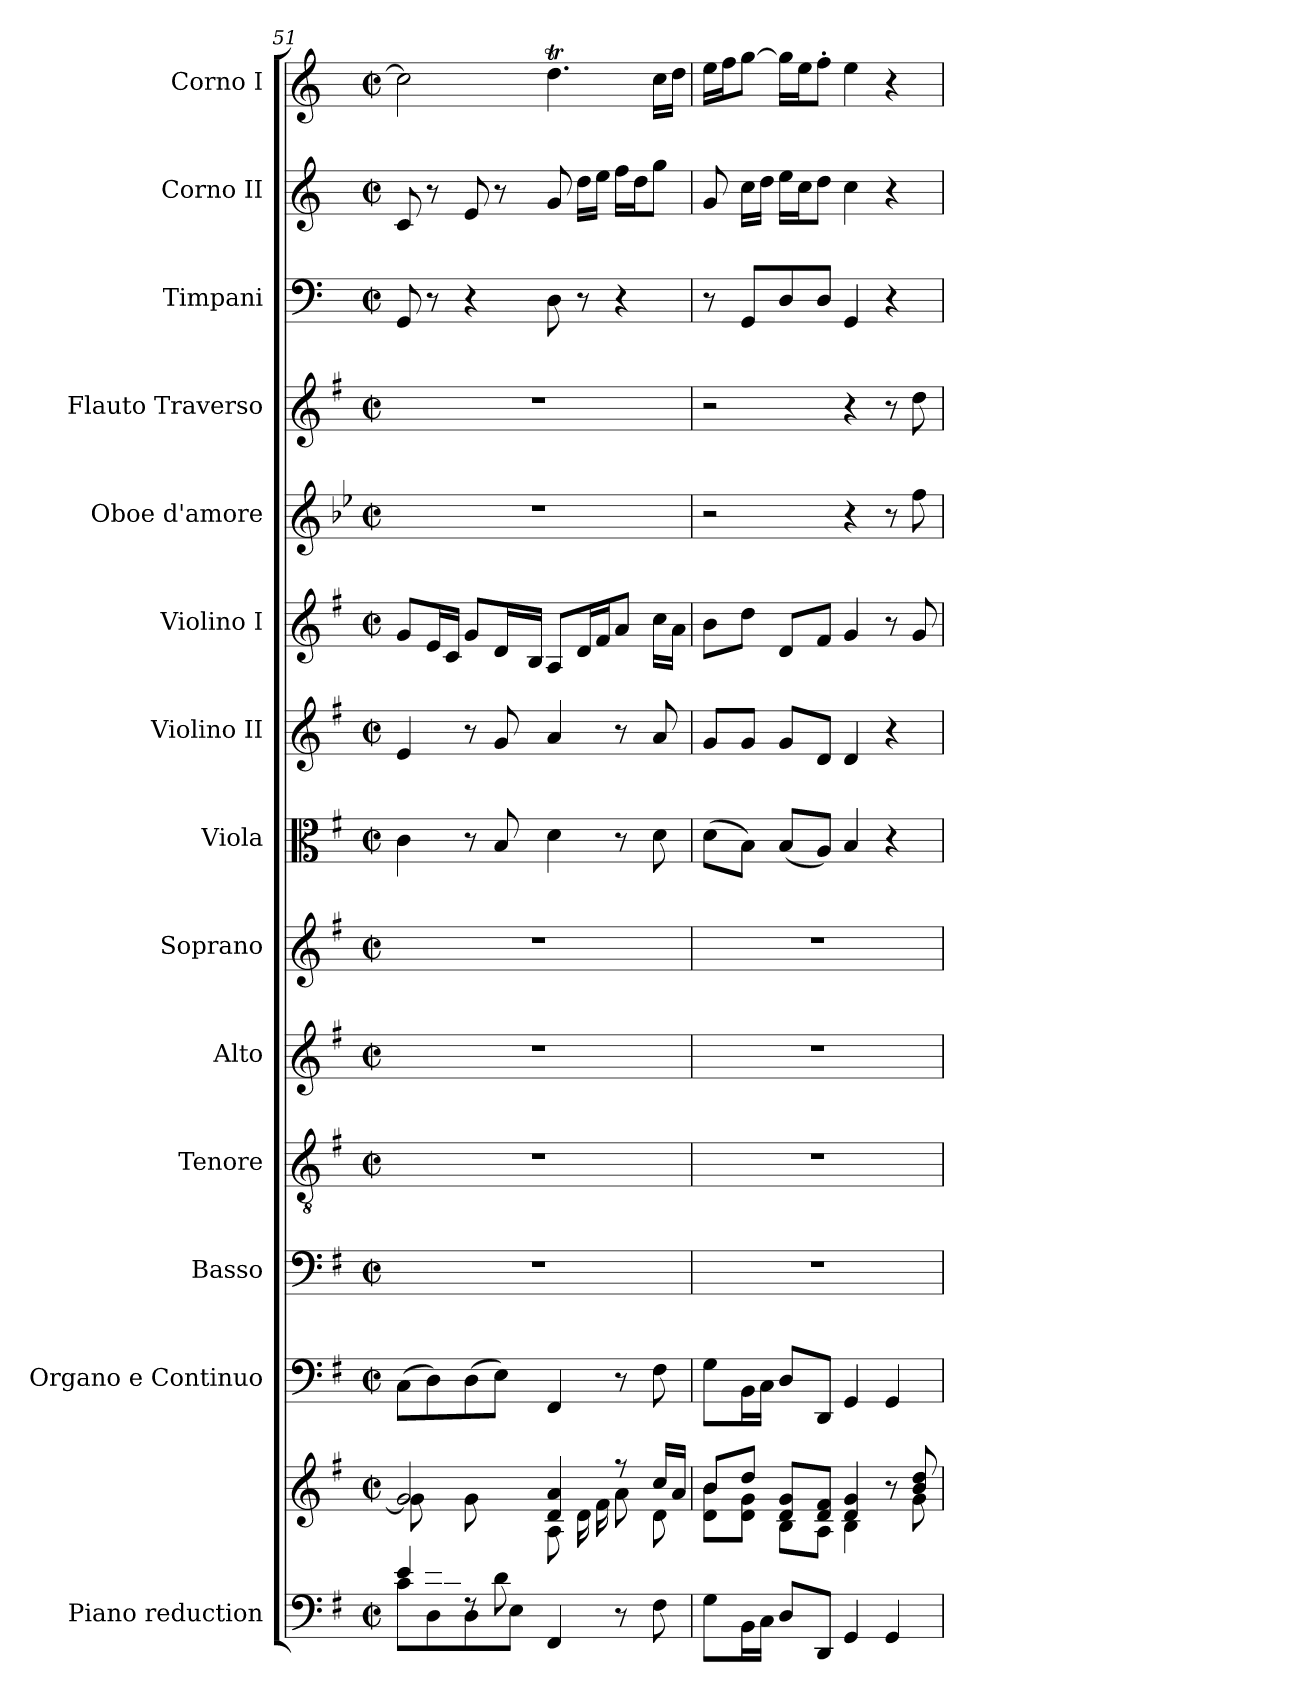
**kern	**kern	**kern	**kern	**kern	**kern	**kern	**kern	**kern	**kern	**kern	**kern	**kern	**kern	**kern
*part14	*part14	*part13	*part12	*part11	*part10	*part9	*part8	*part7	*part6	*part5	*part4	*part3	*part2	*part1
*staff15	*staff14	*staff13	*staff12	*staff11	*staff10	*staff9	*staff8	*staff7	*staff6	*staff5	*staff4	*staff3	*staff2	*staff1
*I"Piano reduction	*	*I"Organo e Continuo	*I"Basso	*I"Tenore	*I"Alto	*I"Soprano	*I"Viola	*I"Violino II	*I"Violino I	*I"Oboe d'amore	*I"Flauto Traverso	*I"Timpani	*I"Corno II	*I"Corno I
*I'Pno	*	*	*	*	*	*	*	*	*	*I'Ob	*I'Fl	*I'Timp	*	*
*clefF4	*clefG2	*clefF4	*clefF4	*clefGv2	*clefG2	*clefG2	*clefC3	*clefG2	*clefG2	*clefG2	*clefG2	*clefF4	*clefG2	*clefG2
*	*	*	*	*	*	*	*	*	*	*ITrd2c3	*	*	*ITrd3c5	*ITrd3c5
*k[f#]	*k[f#]	*k[f#]	*k[f#]	*k[f#]	*k[f#]	*k[f#]	*k[f#]	*k[f#]	*k[f#]	*k[f#]	*k[f#]	*k[]	*k[f#]	*k[f#]
*M2/2	*M2/2	*M2/2	*M2/2	*M2/2	*M2/2	*M2/2	*M2/2	*M2/2	*M2/2	*M2/2	*M2/2	*M2/2	*M2/2	*M2/2
*met(c|)	*met(c|)	*met(c|)	*met(c|)	*met(c|)	*met(c|)	*met(c|)	*met(c|)	*met(c|)	*met(c|)	*met(c|)	*met(c|)	*met(c|)	*met(c|)	*met(c|)
=51	=51	=51	=51	=51	=51	=51	=51	=51	=51	=51	=51	=51	=51	=51
*^	*^	*	*	*	*	*	*	*	*	*	*	*	*	*
*	*^	*	*	*	*	*	*	*	*	*	*	*	*	*	*	*
8ryy	4e/	8c\L	2g/]	8g\L	(>8C\L	1r	1r	1r	1r	4c\	4e/	8g/L	1r	1r	8GG/	8G/	2g\]
16e/L	.	8D\	.	8ryy	8D\)	.	.	.	.	.	.	16e/L	.	.	8r	8r	.
16c/JJ	.	.	.	.	.	.	.	.	.	.	.	16c/JJ	.	.	.	.	.
8ryy	8rF	8D\	.	8g\L	(>8D\	.	.	.	.	8r	8r	8g/L	.	.	4r	8B/	.
16d/L	8d\	8E\J	.	8ryy	8E\J)	.	.	.	.	8B/	8g/	16d/L	.	.	.	8r	.
16B/JJ	.	.	.	.	.	.	.	.	.	.	.	16B/JJ	.	.	.	.	.
2ryy	4FF#/	4ryy	4d/ 4a/	8A\L	4FF#/	.	.	.	.	4d\	4a/	8A/L	.	.	8D\	8d/	4.aT\
.	.	.	.	16d\L	.	.	.	.	.	.	.	16d/L	.	.	8r	16a\LL	.
.	.	.	.	16f#\J	.	.	.	.	.	.	.	16f#/J	.	.	.	16b\JJ	.
.	8r	8ryy	8r	8a\J	8r	.	.	.	.	8r	8r	8a/J	.	.	4r	16cc\LL	.
.	.	.	.	.	.	.	.	.	.	.	.	.	.	.	.	16a\J	.
.	8F#\	8ryy	16cc/LL	8d\	8F#\	.	.	.	.	8d\	8a/	16cc\LL	.	.	.	8dd\J	16g\LL
.	.	.	16a/JJ	.	.	.	.	.	.	.	.	16a\JJ	.	.	.	.	16a\JJ
*v	*v	*v	*	*	*	*	*	*	*	*	*	*	*	*	*	*	*
=52	=52	=52	=52	=52	=52	=52	=52	=52	=52	=52	=52	=52	=52	=52	=52
8G\L	8b/L	8d\ 8b\L	8G\L	1r	1r	1r	1r	(>8d\L	8g/L	8b\L	2r	2r	8r	8d/	16b\LL
.	.	.	.	.	.	.	.	.	.	.	.	.	.	.	16cc\J
16BB\L	8dd/J	8d\ 8g\J	16BB\L	.	.	.	.	8B\J)	8g/J	8dd\J	.	.	8GG/L	16g\LL	[8dd\J
16C\JJ	.	.	16C\JJ	.	.	.	.	.	.	.	.	.	.	16a\JJ	.
8D/L	8d/ 8g/L	8B\L	8D/L	.	.	.	.	(<8B/L	8g/L	8d/L	.	.	8D/	16b\LL	16dd\LL]
.	.	.	.	.	.	.	.	.	.	.	.	.	.	16g\J	16b\J
8DD/J	8d/ 8f#/J	8A\J	8DD/J	.	.	.	.	8A/J)	8d/J	8f#/J	.	.	8D/J	8a\J	8cc'\J
4GG/	4d/ 4g/	4B\	4GG/	.	.	.	.	4B/	4d/	4g/	4r	4r	4GG/	4g\	4b\
4GG/	8r	8ryy	4GG/	.	.	.	.	4r	4r	8r	8r	8r	4r	4r	4r
.	8b/ 8dd/	8g\	.	.	.	.	.	.	.	8g/	8dd\	8dd\	.	.	.
*	*v	*v	*	*	*	*	*	*	*	*	*	*	*	*	*
=	=	=	=	=	=	=	=	=	=	=	=	=	=	=
*-	*-	*-	*-	*-	*-	*-	*-	*-	*-	*-	*-	*-	*-	*-
